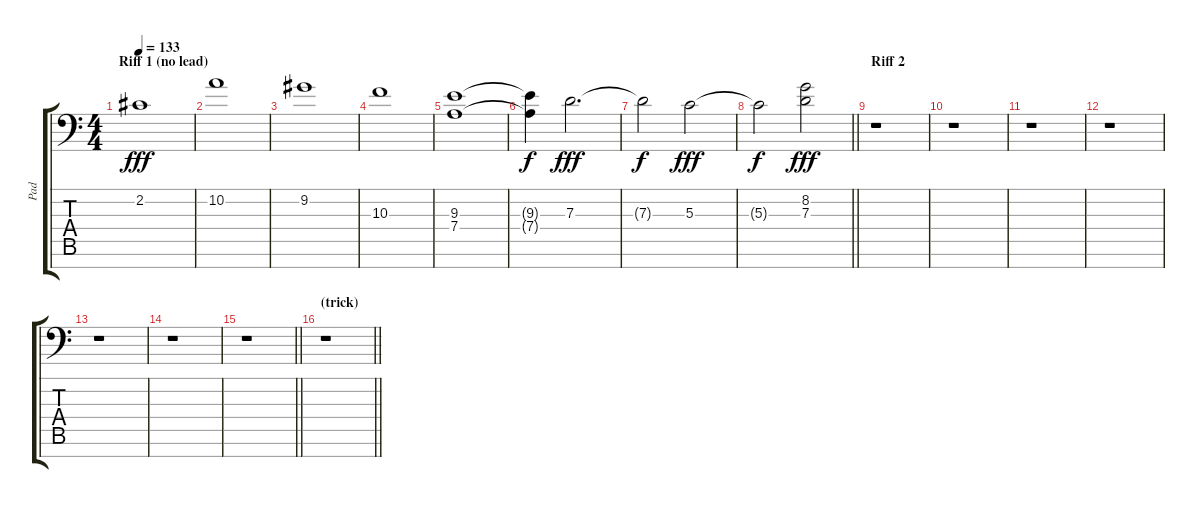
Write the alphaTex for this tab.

\track ("Pad" "Pad") {instrument pad8sweep}
\staff {score tabs}
\tuning (C8 B3 G3 D3 A2 E2 C-1) {hide}
\ts (4 4)
\section ("" "Riff 1 (no lead)")
\tempo 133
\clef f4
\ks c
2.2.1{dy fff} |
10.2.1 |
9.2.1 |
10.3.1 |
(9.3 7.4).1 |
(9.3{t} 7.4{t}).4{dy f} 7.3.2{d dy fff} |
7.3{t}.2{dy f} 5.3.2{dy fff} |
\barLineRight lightlight
5.3{t}.2{dy f} (8.2 7.3).2{dy fff} |
\section ("" "Riff 2")
r.1 |
r.1 |
r.1 |
r.1 |
r.1 |
r.1 |
\barLineRight lightlight
r.1 |
\section ("" "(trick)")
\barLineRight lightlight
r.1
